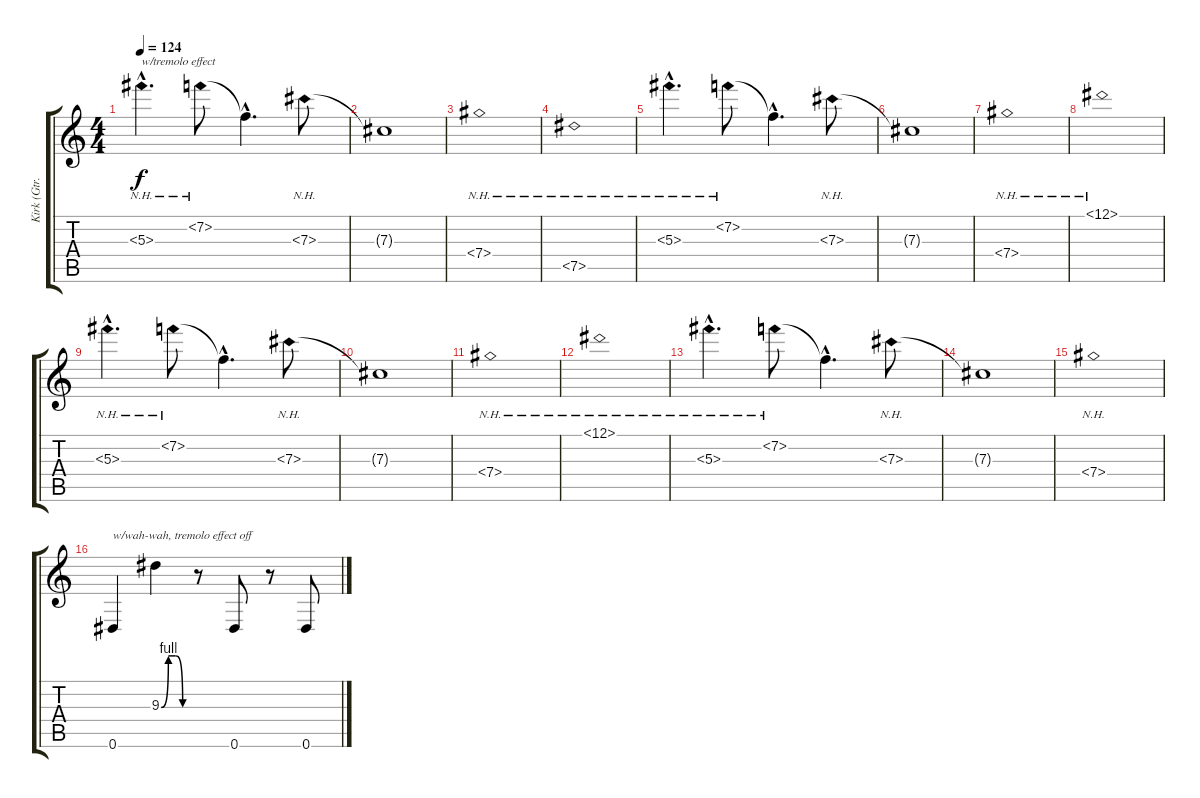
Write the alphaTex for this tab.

\track ("Kirk (Gtr.1)" "Kirk (Gtr.") {instrument overdrivenguitar}
\staff {score tabs}
\tuning (Eb4 Bb3 Gb3 Db3 Ab2 Eb2) {hide}
\ts (4 4)
\tempo 124
\clef g2
\ks c
5.3{nh hac}.4{d txt "w/tremolo effect" dy f volume 15 instrument trumpet} 7.2{nh}.8 7.2{hac t}.4{d} 7.3{nh}.8 |
7.3{t}.1 |
7.4{nh}.1 |
7.5{nh}.1 |
5.3{nh hac}.4{d} 7.2{nh}.8 7.2{hac t}.4{d} 7.3{nh}.8 |
7.3{t}.1 |
7.4{nh}.1 |
12.1{nh}.1 |
5.3{nh hac}.4{d} 7.2{nh}.8 7.2{hac t}.4{d} 7.3{nh}.8 |
7.3{t}.1 |
7.4{nh}.1 |
12.1{nh}.1 |
5.3{nh hac}.4{d} 7.2{nh}.8 7.2{hac t}.4{d} 7.3{nh}.8 |
7.3{t}.1 |
7.4{nh}.1 |
0.6.4{txt "w/wah-wah, tremolo effect off" volume 16 instrument altosax} 9.3{be (custom 0 0 15 4 30 4 45 0 60 0)}.4 r.8 0.6.8 r.8 0.6.8
